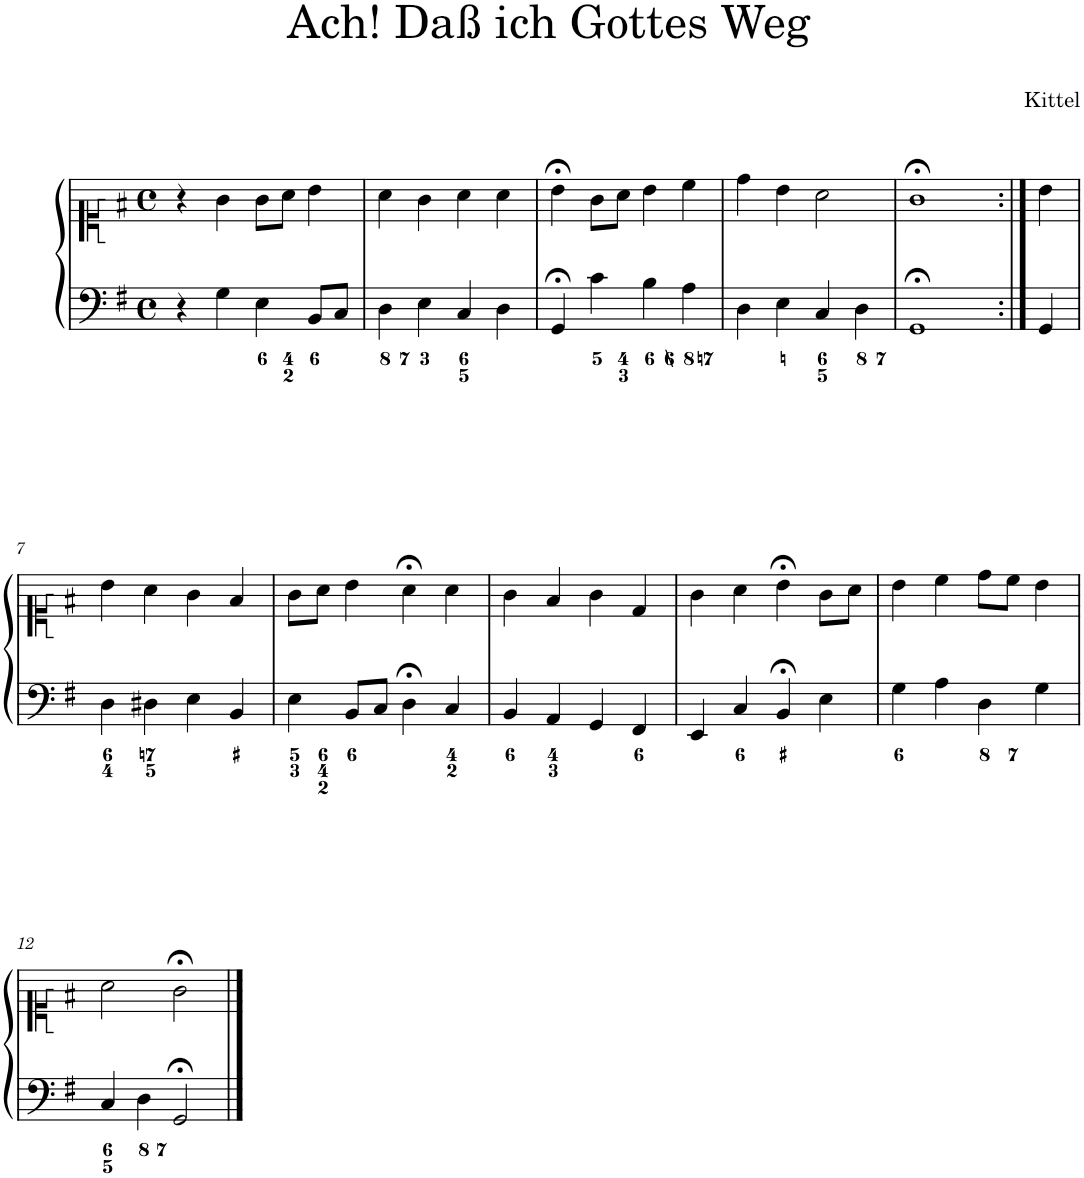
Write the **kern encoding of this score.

**kern	**kern
*part1	*part1
*staff2	*staff1
*I"Piano	*
*I'Pno.	*
*clefF4	*clefC1
*k[f#]	*k[f#]
*M4/4	*M4/4
*met(c)	*met(c)
=1	=1
4r	4r
4G\	4g\
4E\	8g\L
.	8a\J
8BB/L	4b\
8C/J	.
=2	=2
4D\	4a\
4E\	4g\
4C/	4a\
4D\	4a\
=3	=3
4GG;</	4b;<\
4c\	8g\L
.	8a\J
4B\	4b\
4A\	4cc\
=4	=4
4D\	4dd\
4E\	4b\
4C/	2a\
4D\	.
=5	=5
1GG;<	1g;<
=6:|!	=6:|!
4GG/	4b\
!!LO:LB:g=z
=7	=7
4D\	4b\
4D#X\	4a\
4E\	4g\
4BB/	4f#/
=8	=8
4E\	8g\L
.	8a\J
8BB/L	4b\
8C/J	.
4D;<\	4a;<\
4C/	4a\
=9	=9
4BB/	4g\
4AA/	4f#/
4GG/	4g\
4FF#/	4d/
=10	=10
4EE/	4g\
4C/	4a\
4BB;</	4b;<\
4E\	8g\L
.	8a\J
=11	=11
4G\	4b\
4A\	4cc\
4D\	8dd\L
.	8cc\J
4G\	4b\
!!LO:LB:g=z
=12	=12
4C/	2a\
4D\	.
2GG;</	2g;<\
==	==
*-	*-
